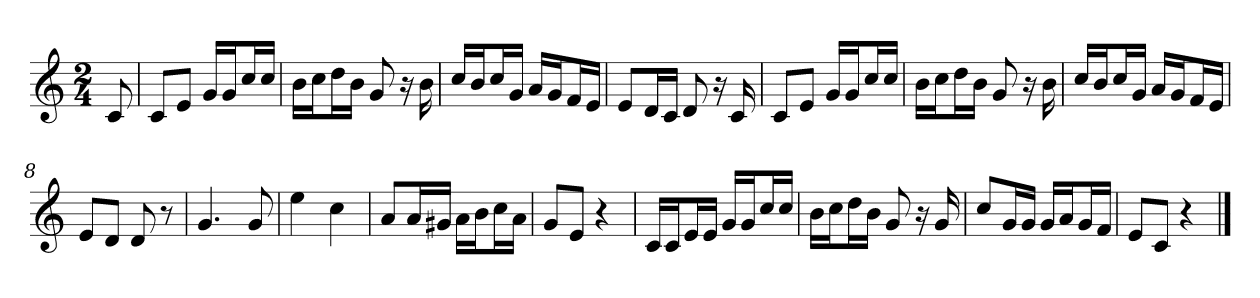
**kern
*part1
*staff1
*M2/4
*MM68
=
8c
=1
8cL
8eJ
16gLL
16gJ
16ccL
16ccJJ
=2
16bLL
16ccJ
16ddL
16bJJ
8g
16r
16b
=3
16ccLL
16bJ
16ccL
16gJJ
16aLL
16gJ
16fL
16eJJ
=4
8eL
16dL
16cJJ
8d
16r
16c
=5
8cL
8eJ
16gLL
16gJ
16ccL
16ccJJ
=6
16bLL
16ccJ
16ddL
16bJJ
8g
16r
16b
=7
16ccLL
16bJ
16ccL
16gJJ
16aLL
16gJ
16fL
16eJJ
=8
8eL
8dJ
8d
8r
=9
4.g
8g
=10
4ee
4cc
=11
8aL
16aL
16g#XJJ
16aLL
16bJ
16ccL
16aJJ
=12
8gL
8eJ
4r
=13
16cLL
16cJ
16eL
16eJJ
16gLL
16gJ
16ccL
16ccJJ
=14
16bLL
16ccJ
16ddL
16bJJ
8g
16r
16g
=15
8ccL
16gL
16gJJ
16gLL
16aJ
16gL
16fJJ
=16
8eL
8cJ
4r
==
*-
